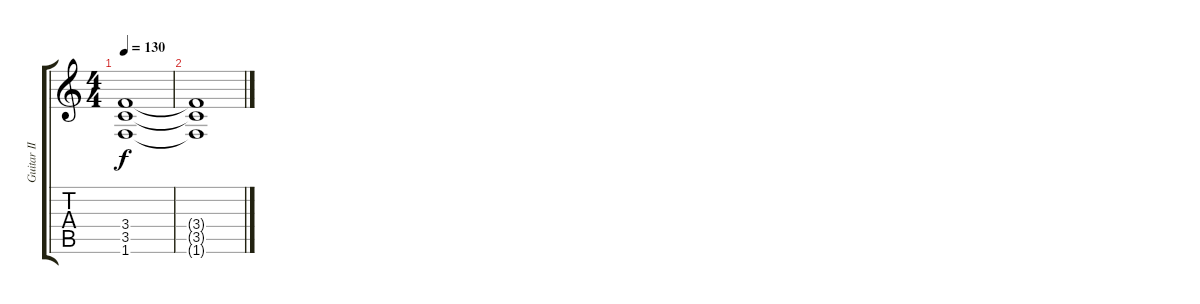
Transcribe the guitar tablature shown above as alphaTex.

\track ("Guitar II" "Guitar II") {instrument acousticguitarsteel}
\staff {score tabs}
\tuning (E4 B3 G3 D3 A2 E2) {hide}
\ts (4 4)
\tempo 130
\clef g2
\ks c
(3.4{t} 3.5{t} 1.6{t}).1{dy f} |
(3.4{t} 3.5{t} 1.6{t}).1
